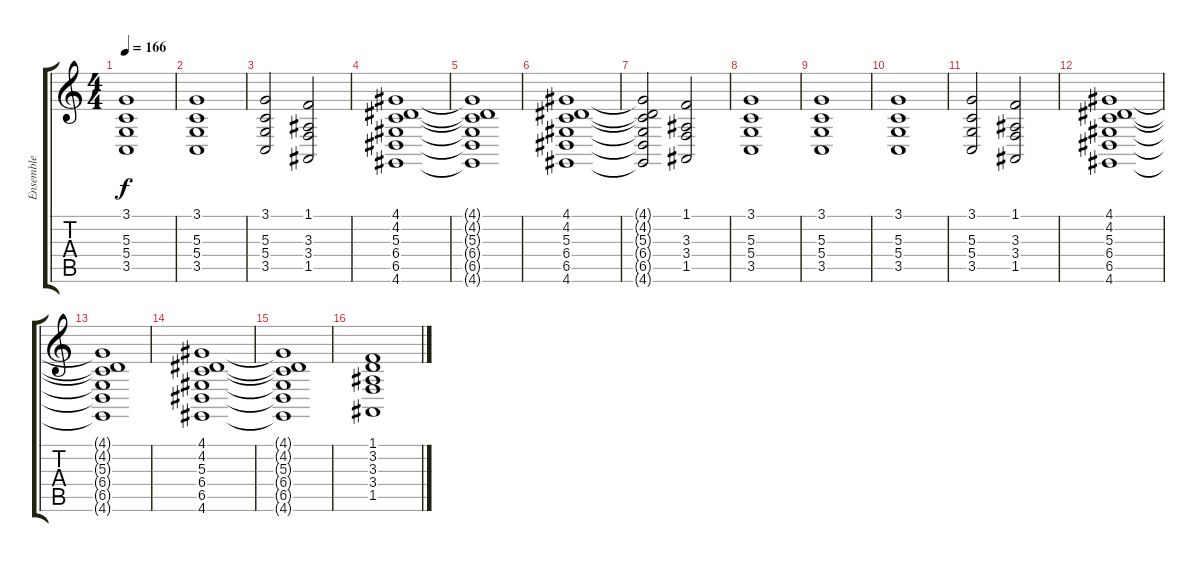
\track ("Ensemble" "Ensemble") {instrument stringensemble1}
\staff {score tabs}
\tuning (E4 B3 G3 D3 A2 E2) {hide}
\ts (4 4)
\tempo 166
\clef g2
\ks c
(3.1 5.3 5.4 3.5).1{dy f} |
(3.1 5.3 5.4 3.5).1 |
(3.1 5.3 5.4 3.5).2 (1.1 3.3 3.4 1.5).2 |
\section ("" "")
(4.1 4.2 5.3 6.4 6.5 4.6).1 |
(4.1{t} 4.2{t} 5.3{t} 6.4{t} 6.5{t} 4.6{t}).1 |
(4.1 4.2 5.3 6.4 6.5 4.6).1 |
(4.1{t} 4.2{t} 5.3{t} 6.4{t} 6.5{t} 4.6{t}).2 (1.1 3.3 3.4 1.5).2 |
(3.1 5.3 5.4 3.5).1 |
(3.1 5.3 5.4 3.5).1 |
(3.1 5.3 5.4 3.5).1 |
(3.1 5.3 5.4 3.5).2 (1.1 3.3 3.4 1.5).2 |
\section ("" "")
(4.1 4.2 5.3 6.4 6.5 4.6).1 |
(4.1{t} 4.2{t} 5.3{t} 6.4{t} 6.5{t} 4.6{t}).1 |
(4.1 4.2 5.3 6.4 6.5 4.6).1 |
(4.1{t} 4.2{t} 5.3{t} 6.4{t} 6.5{t} 4.6{t}).1 |
(1.1 3.2 3.3 3.4 1.5).1
